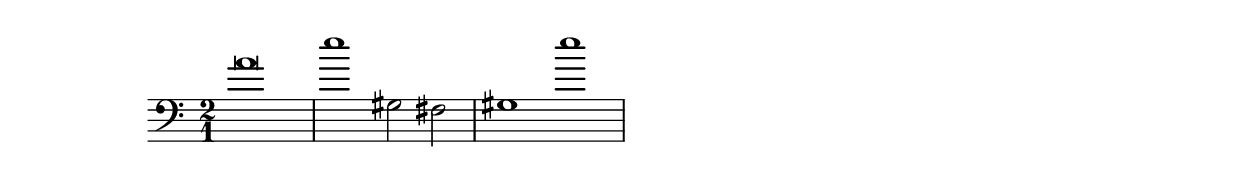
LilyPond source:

\version "2.24.0"
\language "english"

bassus = {d\breve a1 gs2 fs2 gs1 a1}

diatonicScale = \relative { c' d e f g a b }

global = {
 \key c\major
 \time 2/1
 \autoBeamOff
 \clef bass
}

\modalTranspose c g' \diatonicScale {\global \bassus }